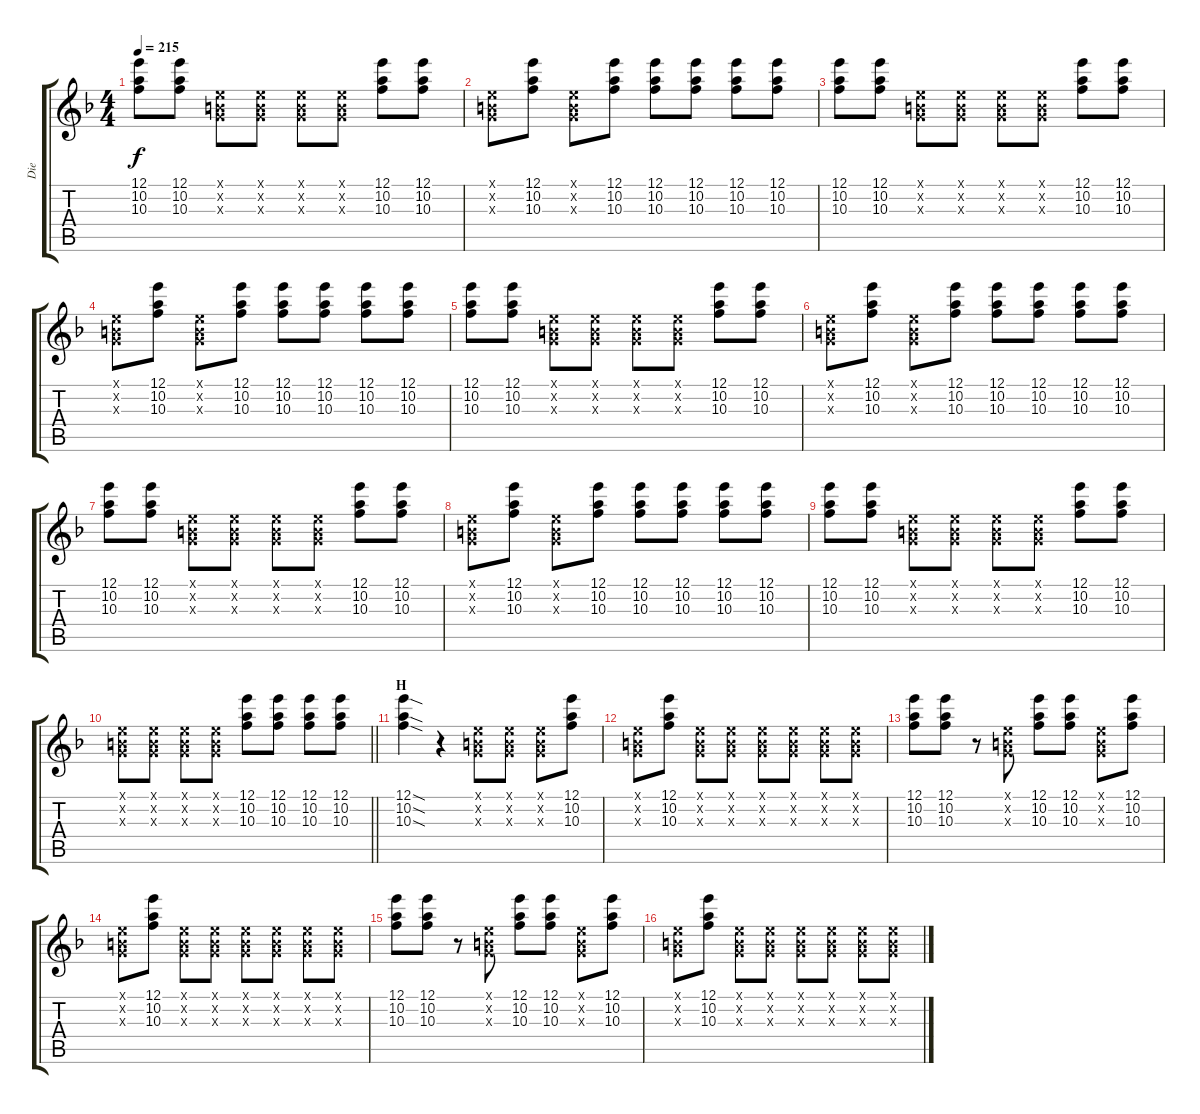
\track ("Die" "Die") {instrument distortionguitar}
\staff {score tabs}
\tuning (E4 B3 G3 D3 A2 D2) {hide}
\ts (4 4)
\tempo 215
\clef g2
\ks f
(12.1 10.2 10.3).8{dy f} (12.1 10.2 10.3).8 (0.1{x} 0.2{x} 0.3{x}).8 (0.1{x} 0.2{x} 0.3{x}).8 (0.1{x} 0.2{x} 0.3{x}).8 (0.1{x} 0.2{x} 0.3{x}).8 (12.1 10.2 10.3).8 (12.1 10.2 10.3).8 |
(0.1{x} 0.2{x} 0.3{x}).8 (12.1 10.2 10.3).8 (0.1{x} 0.2{x} 0.3{x}).8 (12.1 10.2 10.3).8 (12.1 10.2 10.3).8 (12.1 10.2 10.3).8 (12.1 10.2 10.3).8 (12.1 10.2 10.3).8 |
(12.1 10.2 10.3).8 (12.1 10.2 10.3).8 (0.1{x} 0.2{x} 0.3{x}).8 (0.1{x} 0.2{x} 0.3{x}).8 (0.1{x} 0.2{x} 0.3{x}).8 (0.1{x} 0.2{x} 0.3{x}).8 (12.1 10.2 10.3).8 (12.1 10.2 10.3).8 |
(0.1{x} 0.2{x} 0.3{x}).8 (12.1 10.2 10.3).8 (0.1{x} 0.2{x} 0.3{x}).8 (12.1 10.2 10.3).8 (12.1 10.2 10.3).8 (12.1 10.2 10.3).8 (12.1 10.2 10.3).8 (12.1 10.2 10.3).8 |
(12.1 10.2 10.3).8 (12.1 10.2 10.3).8 (0.1{x} 0.2{x} 0.3{x}).8 (0.1{x} 0.2{x} 0.3{x}).8 (0.1{x} 0.2{x} 0.3{x}).8 (0.1{x} 0.2{x} 0.3{x}).8 (12.1 10.2 10.3).8 (12.1 10.2 10.3).8 |
(0.1{x} 0.2{x} 0.3{x}).8 (12.1 10.2 10.3).8 (0.1{x} 0.2{x} 0.3{x}).8 (12.1 10.2 10.3).8 (12.1 10.2 10.3).8 (12.1 10.2 10.3).8 (12.1 10.2 10.3).8 (12.1 10.2 10.3).8 |
(12.1 10.2 10.3).8 (12.1 10.2 10.3).8 (0.1{x} 0.2{x} 0.3{x}).8 (0.1{x} 0.2{x} 0.3{x}).8 (0.1{x} 0.2{x} 0.3{x}).8 (0.1{x} 0.2{x} 0.3{x}).8 (12.1 10.2 10.3).8 (12.1 10.2 10.3).8 |
(0.1{x} 0.2{x} 0.3{x}).8 (12.1 10.2 10.3).8 (0.1{x} 0.2{x} 0.3{x}).8 (12.1 10.2 10.3).8 (12.1 10.2 10.3).8 (12.1 10.2 10.3).8 (12.1 10.2 10.3).8 (12.1 10.2 10.3).8 |
(12.1 10.2 10.3).8 (12.1 10.2 10.3).8 (0.1{x} 0.2{x} 0.3{x}).8 (0.1{x} 0.2{x} 0.3{x}).8 (0.1{x} 0.2{x} 0.3{x}).8 (0.1{x} 0.2{x} 0.3{x}).8 (12.1 10.2 10.3).8 (12.1 10.2 10.3).8 |
\barLineRight lightlight
(0.1{x} 0.2{x} 0.3{x}).8 (0.1{x} 0.2{x} 0.3{x}).8 (0.1{x} 0.2{x} 0.3{x}).8 (0.1{x} 0.2{x} 0.3{x}).8 (12.1 10.2 10.3).8 (12.1 10.2 10.3).8 (12.1 10.2 10.3).8 (12.1 10.2 10.3).8 |
\section ("" "H")
(12.1{sod} 10.2{sod} 10.3{sod}).4 r.4 (0.1{x} 0.2{x} 0.3{x}).8 (0.1{x} 0.2{x} 0.3{x}).8 (0.1{x} 0.2{x} 0.3{x}).8 (12.1 10.2 10.3).8 |
(0.1{x} 0.2{x} 0.3{x}).8 (12.1 10.2 10.3).8 (0.1{x} 0.2{x} 0.3{x}).8 (0.1{x} 0.2{x} 0.3{x}).8 (0.1{x} 0.2{x} 0.3{x}).8 (0.1{x} 0.2{x} 0.3{x}).8 (0.1{x} 0.2{x} 0.3{x}).8 (0.1{x} 0.2{x} 0.3{x}).8 |
(12.1 10.2 10.3).8 (12.1 10.2 10.3).8 r.8 (0.1{x} 0.2{x} 0.3{x}).8 (12.1 10.2 10.3).8 (12.1 10.2 10.3).8 (0.1{x} 0.2{x} 0.3{x}).8 (12.1 10.2 10.3).8 |
(0.1{x} 0.2{x} 0.3{x}).8 (12.1 10.2 10.3).8 (0.1{x} 0.2{x} 0.3{x}).8 (0.1{x} 0.2{x} 0.3{x}).8 (0.1{x} 0.2{x} 0.3{x}).8 (0.1{x} 0.2{x} 0.3{x}).8 (0.1{x} 0.2{x} 0.3{x}).8 (0.1{x} 0.2{x} 0.3{x}).8 |
(12.1 10.2 10.3).8 (12.1 10.2 10.3).8 r.8 (0.1{x} 0.2{x} 0.3{x}).8 (12.1 10.2 10.3).8 (12.1 10.2 10.3).8 (0.1{x} 0.2{x} 0.3{x}).8 (12.1 10.2 10.3).8 |
(0.1{x} 0.2{x} 0.3{x}).8 (12.1 10.2 10.3).8 (0.1{x} 0.2{x} 0.3{x}).8 (0.1{x} 0.2{x} 0.3{x}).8 (0.1{x} 0.2{x} 0.3{x}).8 (0.1{x} 0.2{x} 0.3{x}).8 (0.1{x} 0.2{x} 0.3{x}).8 (0.1{x} 0.2{x} 0.3{x}).8
